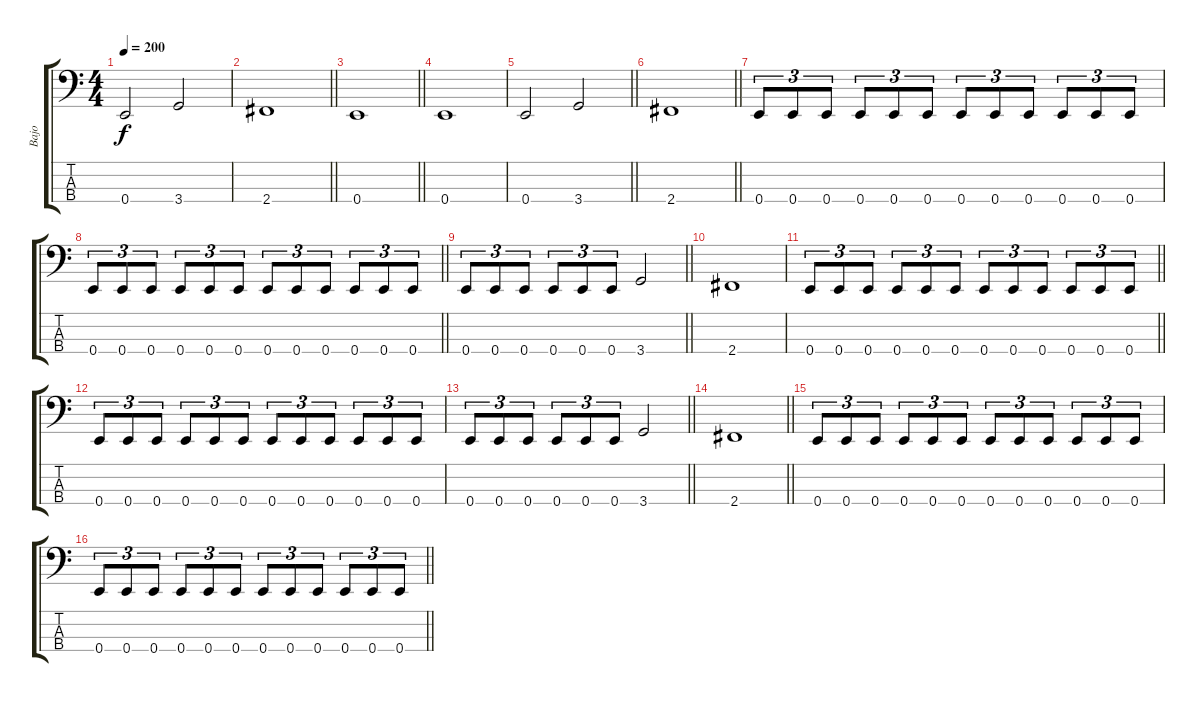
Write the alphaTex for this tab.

\track ("Bajo" "Bajo") {instrument electricbassfinger}
\staff {score tabs}
\tuning (G2 D2 A1 E1) {hide}
\ts (4 4)
\tempo 200
\clef f4
\ks c
0.4.2{dy f} 3.4.2 |
\barLineRight lightlight
2.4.1 |
\barLineRight lightlight
0.4.1 |
0.4.1 |
\barLineRight lightlight
0.4.2 3.4.2 |
\barLineRight lightlight
2.4.1 |
0.4.8{tu (3 2)} 0.4.8{tu (3 2)} 0.4.8{tu (3 2)} 0.4.8{tu (3 2)} 0.4.8{tu (3 2)} 0.4.8{tu (3 2)} 0.4.8{tu (3 2)} 0.4.8{tu (3 2)} 0.4.8{tu (3 2)} 0.4.8{tu (3 2)} 0.4.8{tu (3 2)} 0.4.8{tu (3 2)} |
\barLineRight lightlight
0.4.8{tu (3 2)} 0.4.8{tu (3 2)} 0.4.8{tu (3 2)} 0.4.8{tu (3 2)} 0.4.8{tu (3 2)} 0.4.8{tu (3 2)} 0.4.8{tu (3 2)} 0.4.8{tu (3 2)} 0.4.8{tu (3 2)} 0.4.8{tu (3 2)} 0.4.8{tu (3 2)} 0.4.8{tu (3 2)} |
\barLineRight lightlight
0.4.8{tu (3 2)} 0.4.8{tu (3 2)} 0.4.8{tu (3 2)} 0.4.8{tu (3 2)} 0.4.8{tu (3 2)} 0.4.8{tu (3 2)} 3.4.2 |
2.4.1 |
\barLineRight lightlight
0.4.8{tu (3 2)} 0.4.8{tu (3 2)} 0.4.8{tu (3 2)} 0.4.8{tu (3 2)} 0.4.8{tu (3 2)} 0.4.8{tu (3 2)} 0.4.8{tu (3 2)} 0.4.8{tu (3 2)} 0.4.8{tu (3 2)} 0.4.8{tu (3 2)} 0.4.8{tu (3 2)} 0.4.8{tu (3 2)} |
0.4.8{tu (3 2)} 0.4.8{tu (3 2)} 0.4.8{tu (3 2)} 0.4.8{tu (3 2)} 0.4.8{tu (3 2)} 0.4.8{tu (3 2)} 0.4.8{tu (3 2)} 0.4.8{tu (3 2)} 0.4.8{tu (3 2)} 0.4.8{tu (3 2)} 0.4.8{tu (3 2)} 0.4.8{tu (3 2)} |
\barLineRight lightlight
0.4.8{tu (3 2)} 0.4.8{tu (3 2)} 0.4.8{tu (3 2)} 0.4.8{tu (3 2)} 0.4.8{tu (3 2)} 0.4.8{tu (3 2)} 3.4.2 |
\barLineRight lightlight
2.4.1 |
0.4.8{tu (3 2)} 0.4.8{tu (3 2)} 0.4.8{tu (3 2)} 0.4.8{tu (3 2)} 0.4.8{tu (3 2)} 0.4.8{tu (3 2)} 0.4.8{tu (3 2)} 0.4.8{tu (3 2)} 0.4.8{tu (3 2)} 0.4.8{tu (3 2)} 0.4.8{tu (3 2)} 0.4.8{tu (3 2)} |
\barLineRight lightlight
0.4.8{tu (3 2)} 0.4.8{tu (3 2)} 0.4.8{tu (3 2)} 0.4.8{tu (3 2)} 0.4.8{tu (3 2)} 0.4.8{tu (3 2)} 0.4.8{tu (3 2)} 0.4.8{tu (3 2)} 0.4.8{tu (3 2)} 0.4.8{tu (3 2)} 0.4.8{tu (3 2)} 0.4.8{tu (3 2)}
